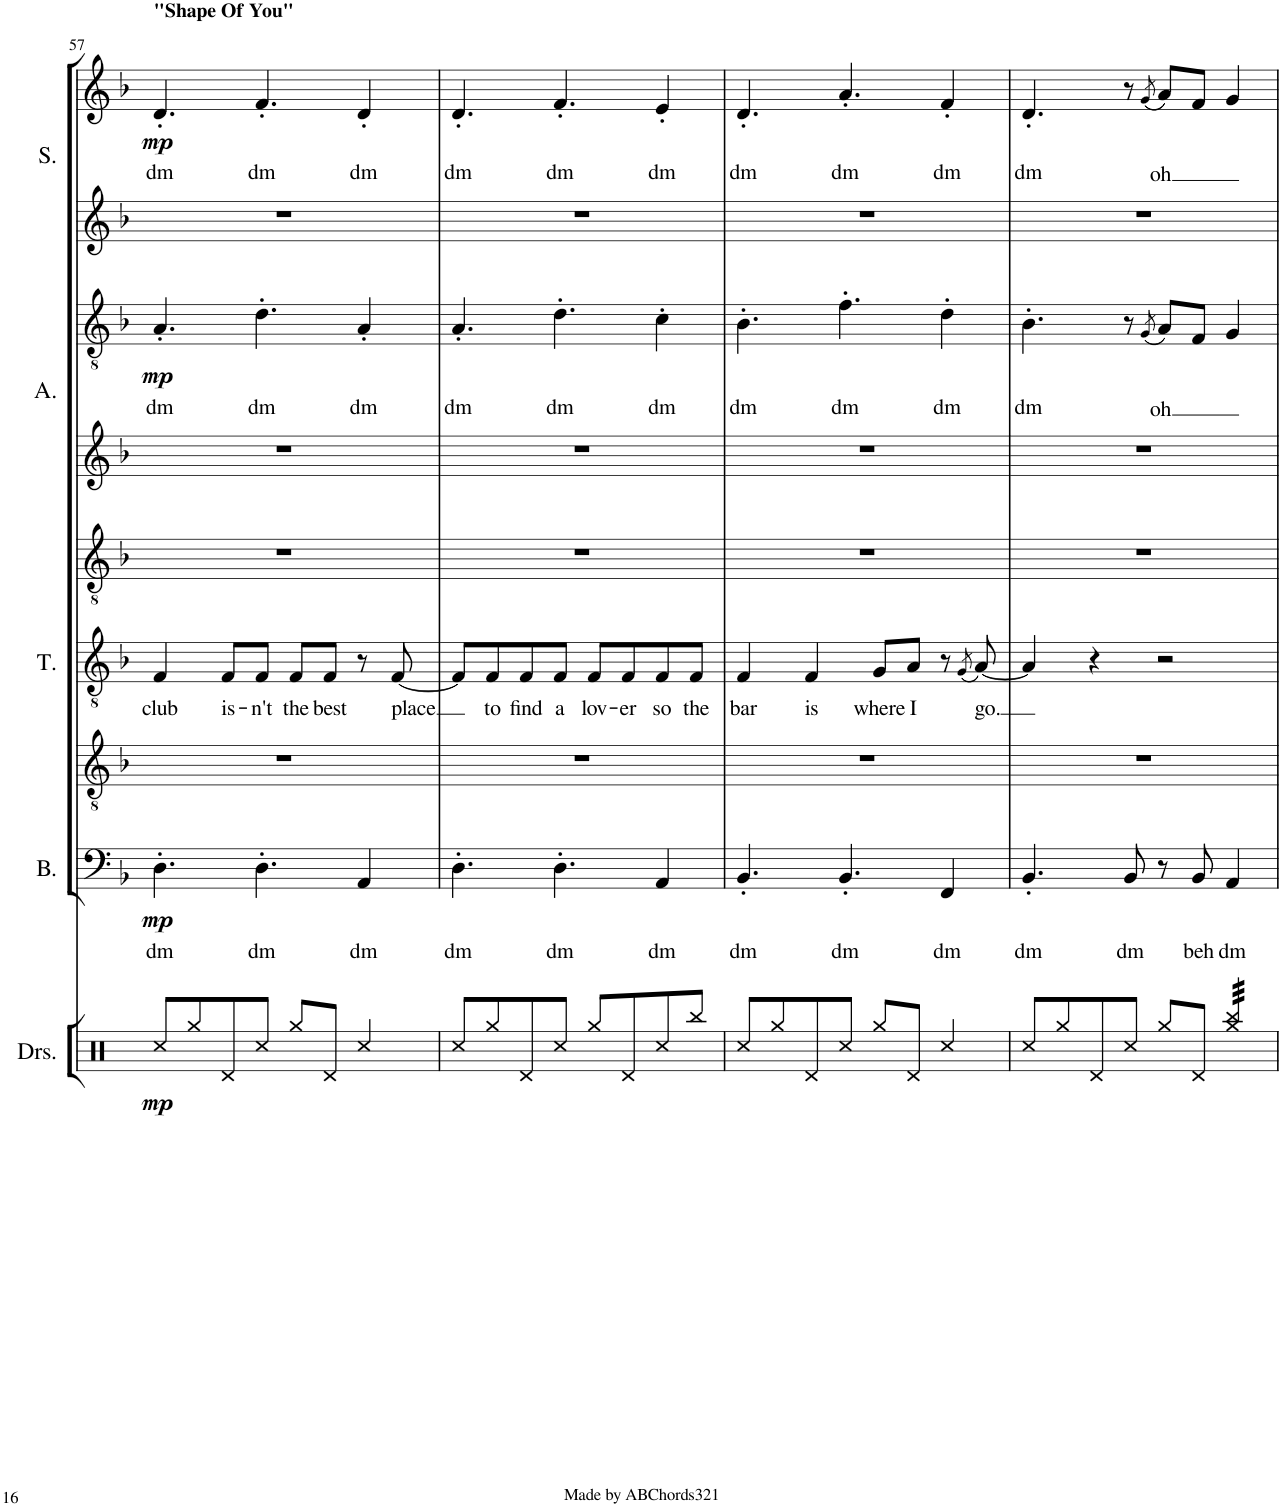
**kern	**text	**dynam	**kern	**text	**kern	**text	**dynam	**kern	**text	**dynam
*part4	*part4	*part4	*part3	*part3	*part2	*part2	*part2	*part1	*part1	*part1
*staff4	*staff4	*staff4	*staff3	*staff3	*staff2	*staff2	*staff2	*staff1	*staff1	*staff1
*I"Bass (Matt Sallee)	*	*	*I"Tenor (Scott Hoying)	*	*I"Alto (Mitch Grassi)	*	*	*I"Soprano (Kirstin Maldonado)	*	*
*I'B.	*	*	*I'T.	*	*I'A.	*	*	*I'S.	*	*
!!LO:PB:g=z
*clefF4	*	*	*clefGv2	*	*clefGv2	*	*	*clefG2	*	*
*k[b-]	*	*	*k[b-]	*	*k[b-]	*	*	*k[b-]	*	*
*M4/4	*	*	*M4/4	*	*M4/4	*	*	*M4/4	*	*
=57	=57	=57	=57	=57	=57	=57	=57	=57	=57	=57
!	!	!	!	!	!	!	!	!LO:TX:a:B:t="Shape Of You"	!	!
!	!LO:LY:b	!LO:DY:b	!	!LO:LY:b	!	!LO:LY:b	!LO:DY:b	!	!LO:LY:b	!LO:DY:b
4.D'\	dm	mp	4F/	club	4.A'/	dm	mp	4.d'/	dm	mp
!	!	!	!	!LO:LY:b	!	!	!	!	!	!
.	.	.	8F/L	is-	.	.	.	.	.	.
!	!LO:LY:b	!	!	!LO:LY:b	!	!LO:LY:b	!	!	!LO:LY:b	!
4.D'\	dm	.	8F'/J	-n't	4.d'\	dm	.	4.f'/	dm	.
!	!	!	!	!LO:LY:b	!	!	!	!	!	!
.	.	.	8F/L	the	.	.	.	.	.	.
!	!	!	!	!LO:LY:b	!	!	!	!	!	!
.	.	.	8F/J	best	.	.	.	.	.	.
!	!LO:LY:b	!	!	!	!	!LO:LY:b	!	!	!LO:LY:b	!
4AA/	dm	.	8r	.	4A'/	dm	.	4d'/	dm	.
!	!	!	!	!LO:LY:b	!	!	!	!	!	!
.	.	.	[8F/	place	.	.	.	.	.	.
=58	=58	=58	=58	=58	=58	=58	=58	=58	=58	=58
!	!LO:LY:b	!	!	!	!	!LO:LY:b	!	!	!LO:LY:b	!
4.D'\	dm	.	8F'/L]	.	4.A'/	dm	.	4.d'/	dm	.
!	!	!	!	!LO:LY:b	!	!	!	!	!	!
.	.	.	8F/	to	.	.	.	.	.	.
!	!	!	!	!LO:LY:b	!	!	!	!	!	!
.	.	.	8F/	find	.	.	.	.	.	.
!	!LO:LY:b	!	!	!LO:LY:b	!	!LO:LY:b	!	!	!LO:LY:b	!
4.D'\	dm	.	8F/J	a	4.d'\	dm	.	4.f'/	dm	.
!	!	!	!	!LO:LY:b	!	!	!	!	!	!
.	.	.	8F/L	lov-	.	.	.	.	.	.
!	!	!	!	!LO:LY:b	!	!	!	!	!	!
.	.	.	8F/	-er	.	.	.	.	.	.
!	!LO:LY:b	!	!	!LO:LY:b	!	!LO:LY:b	!	!	!LO:LY:b	!
4AA/	dm	.	8F/	so	4c'\	dm	.	4e'/	dm	.
!	!	!	!	!LO:LY:b	!	!	!	!	!	!
.	.	.	8F/J	the	.	.	.	.	.	.
=59	=59	=59	=59	=59	=59	=59	=59	=59	=59	=59
!	!LO:LY:b	!	!	!LO:LY:b	!	!LO:LY:b	!	!	!LO:LY:b	!
4.BB-'/	dm	.	4F/	bar	4.B-'\	dm	.	4.d'/	dm	.
!	!	!	!	!LO:LY:b	!	!	!	!	!	!
.	.	.	4F/	is	.	.	.	.	.	.
!	!LO:LY:b	!	!	!	!	!LO:LY:b	!	!	!LO:LY:b	!
4.BB-'/	dm	.	.	.	4.f'\	dm	.	4.a'/	dm	.
!	!	!	!	!LO:LY:b	!	!	!	!	!	!
.	.	.	8G/L	where	.	.	.	.	.	.
!	!	!	!	!LO:LY:b	!	!	!	!	!	!
.	.	.	8A/J	I	.	.	.	.	.	.
!	!LO:LY:b	!	!	!	!	!LO:LY:b	!	!	!LO:LY:b	!
4FF/	dm	.	8r	.	4d'\	dm	.	4f'/	dm	.
.	.	.	8qG/	.	.	.	.	.	.	.
!	!	!	!	!LO:LY:b	!	!	!	!	!	!
.	.	.	[8A/	go.	.	.	.	.	.	.
=60	=60	=60	=60	=60	=60	=60	=60	=60	=60	=60
!	!LO:LY:b	!	!	!	!	!LO:LY:b	!	!	!LO:LY:b	!
4.BB-'/	dm	.	4A'/]	.	4.B-'\	dm	.	4.d'/	dm	.
.	.	.	4r	.	.	.	.	.	.	.
!	!LO:LY:b	!	!	!	!	!	!	!	!	!
8BB-/	dm	.	.	.	8r	.	.	8r	.	.
.	.	.	.	.	(8qG/	.	.	(8qg/	.	.
!	!	!	!	!	!	!LO:LY:b	!	!	!LO:LY:b	!
8r	.	.	2r	.	8A/L)	oh	.	8a/L)	oh	.
!	!LO:LY:b	!	!	!	!	!	!	!	!	!
8BB-/	beh	.	.	.	8F/J	.	.	8f/J	.	.
!	!LO:LY:b	!	!	!	!	!	!	!	!	!
4AA/	dm	.	.	.	4G/	.	.	4g/	.	.
=	=	=	=	=	=	=	=	=	=	=
*-	*-	*-	*-	*-	*-	*-	*-	*-	*-	*-
